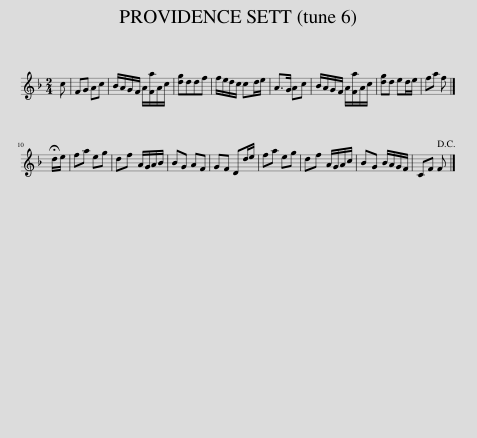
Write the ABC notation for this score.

X:1
L:1/8
M:2/4
I:linebreak $
K:F
V:1 treble
V:1
 c | FG Ac | B/A/G/F/ A/[Fa]/A/c/ | [dg]ddf | f/e/d/c/ cd/e/ | %5
 A>G Ac | B/A/G/F/ A/[Fa]/A/c/ | [dg]d ed/e/ | fa f |]$ !fermata!d/e/ | %10
 fa eg | df A/G/A/B/ | BG AF | GF Dd/e/ | fa eg | %15
 df A/G/A/c/ | BG B/A/G/F/ | CF F!D.C.! |] %18
